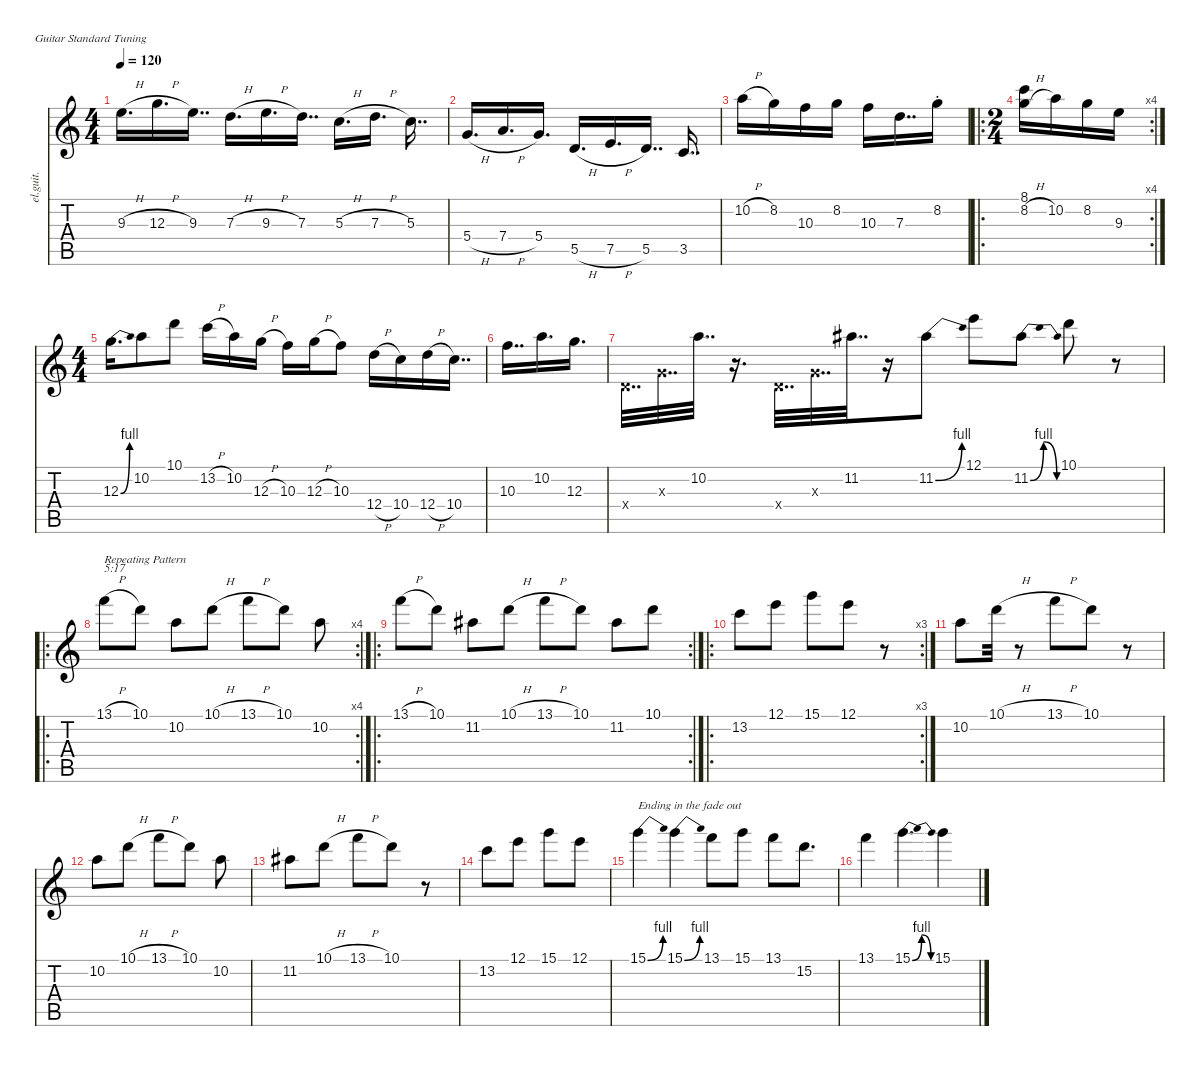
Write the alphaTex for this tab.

\defaultSystemsLayout 4
\hideDynamics
\bracketExtendMode nobrackets
\track ("Lead" "el.guit.") {instrument electricguitarclean}
\staff {score tabs}
\tuning (E4 B3 G3 D3 A2 E2)
\ts (4 4)
\tempo 120
\clef g2
\ks c
9.3{h}.16{d dy mf beam Down} 12.3{h}.16{d beam Down} 9.3.16{dd beam Down} 7.3{h}.16{d beam Down} 9.3{h}.16{d beam Down} 7.3.16{dd beam Down} 5.3{h}.16{d beam Down} 7.3{h}.16{d beam Down} 5.3.16{dd beam Down} |
5.4{h}.16{d beam Up} 7.4{h}.16{d beam Up} 5.4.16{d beam Up} 5.5{h}.16{d beam Up} 7.5{h}.16{d beam Up} 5.5.16{dd beam Up} 3.5.16{dd beam Up} |
10.2{h}.16{beam Down} 8.2.16{beam Down} 10.3.16{beam Down} 8.2.16{beam Down} 10.3.16{beam Down} 7.3.16{dd beam Down} 8.2{st}.16{beam Down} |
\ro
\rc 4
\ts (2 4)
\beaming (8 2 2)
(8.1 8.2{h}).16{beam Down} 10.2.16{beam Down} 8.2.16{beam Down} 9.3.16{beam Down} |
\ts (4 4)
\beaming (8 2 2 2 2)
12.3{be (bend 0 0 15 4)}.16{d beam Down} 10.2.8{beam Down} 10.1.8{beam Down} 13.2{h}.16{beam Down} 10.2.16{beam Down} 12.3{h}.16{beam Down} 10.3.16{beam Down} 12.3{h}.16{beam Down} 10.3.8{beam Down} 12.4{h}.16{beam Down} 10.4.16{beam Down} 12.4{h}.16{beam Down} 10.4.16{dd beam Down} |
10.3.16{dd beam Down} 10.2.16{d beam Down} 12.3.16{d beam Down} |
0.4{x}.32{dd beam Down} 0.3{x}.32{dd beam Down} 10.2.32{dd beam Down} r.16{d beam Down} 0.4{x}.32{dd beam Down} 0.3{x}.32{dd beam Down} 11.2{acc #}.32{dd beam Down} r.16{beam Down} 11.2{be (bend 0 0 15 4) acc #}.8{beam Down} 12.1.8{beam Down} 11.2{be (bendrelease 0 0 10.2 4 20.4 4 30 0) acc #}.8{beam Down} 10.1.8{beam Down} r.8{beam Down} |
\ro
\rc 4
13.1{h}.8{txt "Repeating Pattern\n5:17" beam Down} 10.1.8{beam Down} 10.2.8{beam Down} 10.1{h}.8{beam Down} 13.1{h}.8{beam Down} 10.1.8{beam Down} 10.2.8{beam Down} |
\ro
\rc 2
13.1{h}.8{beam Down} 10.1.8{beam Down} 11.2{acc #}.8{beam Down} 10.1{h}.8{beam Down} 13.1{h}.8{beam Down} 10.1.8{beam Down} 11.2{acc #}.8{beam Down} 10.1.8{beam Down} |
\ro
\rc 3
13.2.8{beam Down} 12.1.8{beam Down} 15.1.8{beam Down} 12.1.8{beam Down} r.8{beam Down} |
10.2.8{beam Down} 10.1{h}.32{beam Down} r.8{beam Down} 13.1{h}.8{beam Down} 10.1.8{beam Down} r.8{beam Down} |
10.2.8{beam Down} 10.1{h}.8{beam Down} 13.1{h}.8{beam Down} 10.1.8{beam Down} 10.2.8{beam Down} |
11.2{acc #}.8{beam Down} 10.1{h}.8{beam Down} 13.1{h}.8{beam Down} 10.1.8{beam Down} r.8{beam Down} |
13.2.8{beam Down} 12.1.8{beam Down} 15.1.8{beam Down} 12.1.8{beam Down} |
15.1{be (bend 0 0 15 4)}.4{txt "Ending in the fade out" beam Down} 15.1{be (bend 0 0 15 4)}.4{beam Down} 13.1.8{beam Down} 15.1.8{beam Down} 13.1.8{beam Down} 15.2.8{d beam Down} |
13.1.4{beam Down} 15.1{be (bendrelease 0 0 10.2 4 20.4 4 30 0)}.4{d beam Down} 15.1.4{beam Down}
